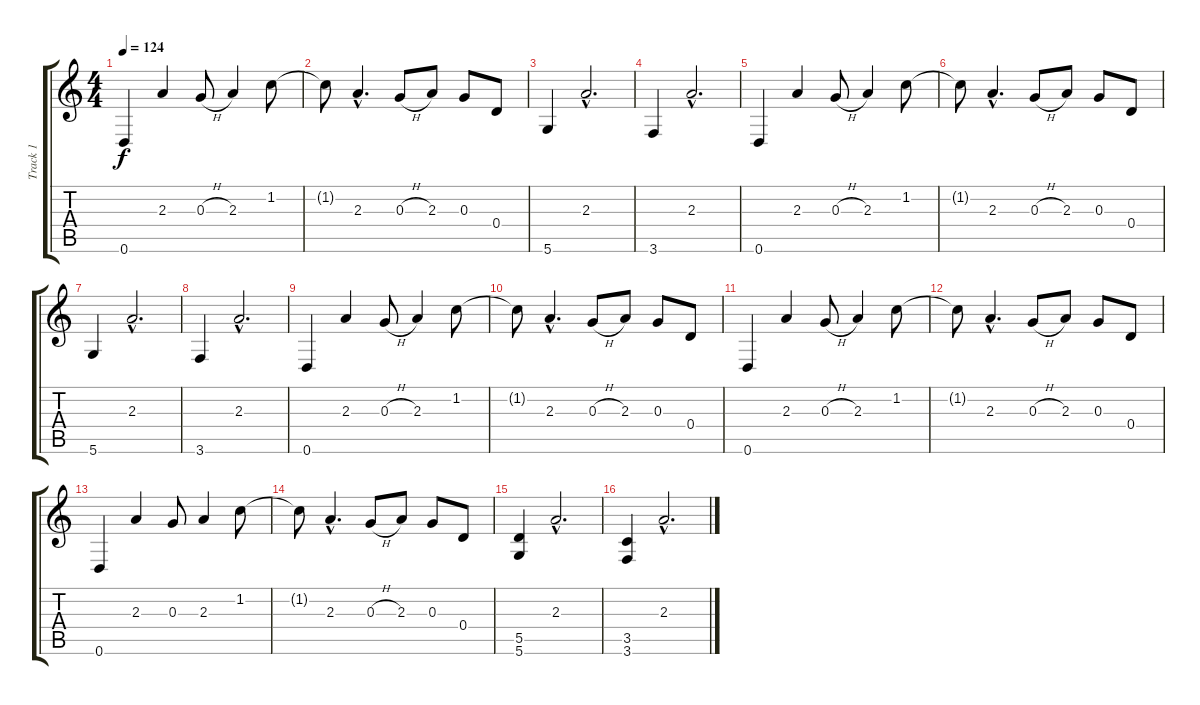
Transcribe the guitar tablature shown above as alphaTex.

\track ("Track 1" "Track 1") {instrument electricguitarclean}
\staff {score tabs}
\tuning (E4 B3 G3 D3 A2 D2) {hide}
\ts (4 4)
\tempo 124
\clef g2
\ks c
0.6.4{dy f} 2.3.4 0.3{h}.8 2.3.4 1.2.8 |
1.2{t}.8 2.3{hac}.4{d} 0.3{h}.8 2.3.8 0.3.8 0.4.8 |
5.6.4 2.3{hac}.2{d} |
3.6.4 2.3{hac}.2{d} |
0.6.4 2.3.4 0.3{h}.8 2.3.4 1.2.8 |
1.2{t}.8 2.3{hac}.4{d} 0.3{h}.8 2.3.8 0.3.8 0.4.8 |
5.6.4 2.3{hac}.2{d} |
3.6.4 2.3{hac}.2{d} |
0.6.4 2.3.4 0.3{h}.8 2.3.4 1.2.8 |
1.2{t}.8 2.3{hac}.4{d} 0.3{h}.8 2.3.8 0.3.8 0.4.8 |
0.6.4 2.3.4 0.3{h}.8 2.3.4 1.2.8 |
1.2{t}.8 2.3{hac}.4{d} 0.3{h}.8 2.3.8 0.3.8 0.4.8 |
0.6.4 2.3.4 0.3.8 2.3.4 1.2.8 |
1.2{t}.8 2.3{hac}.4{d} 0.3{h}.8 2.3.8 0.3.8 0.4.8 |
(5.5 5.6).4{instrument distortionguitar} 2.3{hac}.2{d} |
(3.5 3.6).4 2.3{hac}.2{d}
